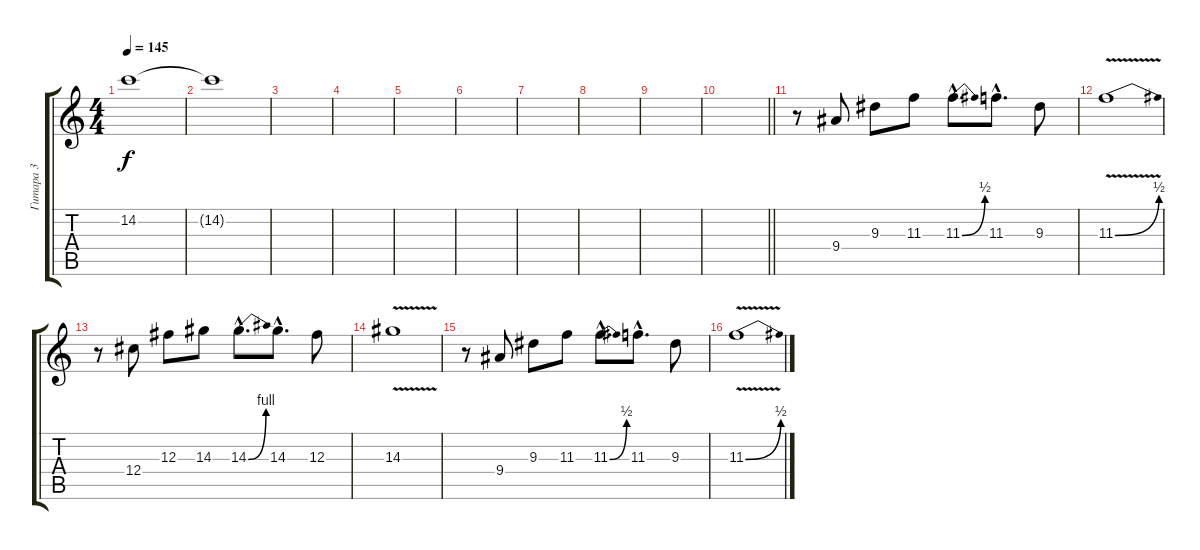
\track ("Гитара 3" "Гитара 3") {instrument distortionguitar}
\staff {score tabs}
\tuning (Eb4 Bb3 Gb3 Db3 Ab2 Eb2) {hide}
\ts (4 4)
\tempo 145
\clef g2
\ks c
14.2{t}.1{dy f} |
14.2{t}.1 |
|
|
|
|
|
|
|
\barLineRight lightlight
|
r.8 9.4.8 9.3.8 11.3.8 11.3{be (bend 0 0 60 2) hac}.8{d} 11.3{hac}.8{d} 9.3.8 |
11.3{be (bend 0 0 60 2) v}.1 |
r.8 12.4.8 12.3.8 14.3.8 14.3{be (bend 0 0 60 4) hac}.8{d} 14.3{hac}.8{d} 12.3.8 |
14.3{v}.1 |
r.8 9.4.8 9.3.8 11.3.8 11.3{be (bend 0 0 60 2) hac}.8{d} 11.3{hac}.8{d} 9.3.8 |
11.3{be (bend 0 0 60 2) v}.1
